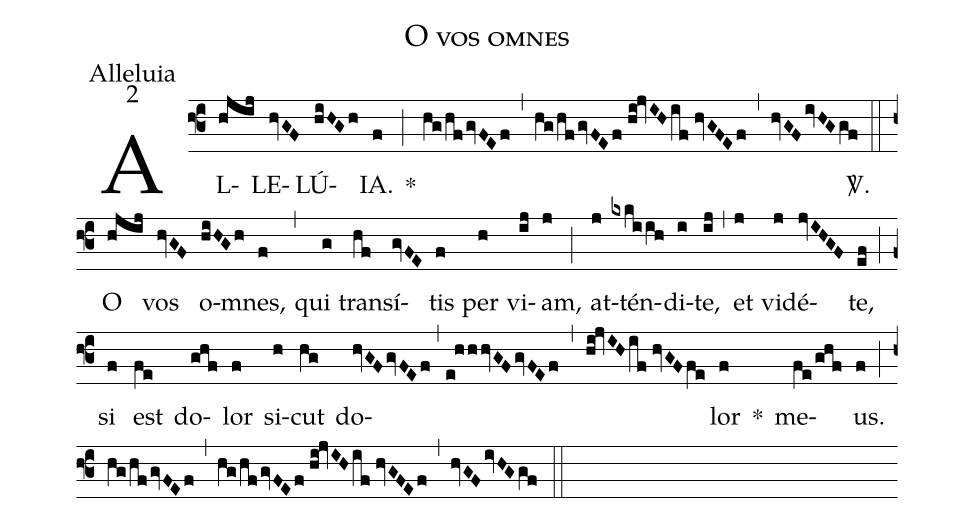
name:O vos omnes;
office-part:Alleluia;
mode:2;
%%
(f3) AL(hjij)LE(hvGF)LÚ(hiHGh)IA.(f) *(;) (hg/hfgvFEf) (,) (hg/hfgvFEf//hi!jvIH/if//hvGFEf) (,) (hvGFivHGgf) <sp>V/</sp>.(::) O(hjij) vos(hvGF) o(hiHGh)mnes,(f) (,) qui(g) tran(hf)sí(gvFE)tis(f) per(h) vi(ij)am,(j) (;) at(j)tén(kxkiih)di(i)te,(ij) (,) et(j) vi(j)dé(jvIHGF)te,(ef) (;) si(f) est(fe) do(ghf)lor(f) si(h)cut(hg) do(hvGFgvFEf,e!hhhvGFgvFEf,hi!jvIHif//hvGFfe)lor(f) *() me(fe/ghf)us.(f) (;) (hg/hfgvFEf) (,) (hg/hfgvFEf//hi!jvIHif//hvGFEf) (,) (hvGFivHGgf) (::)
